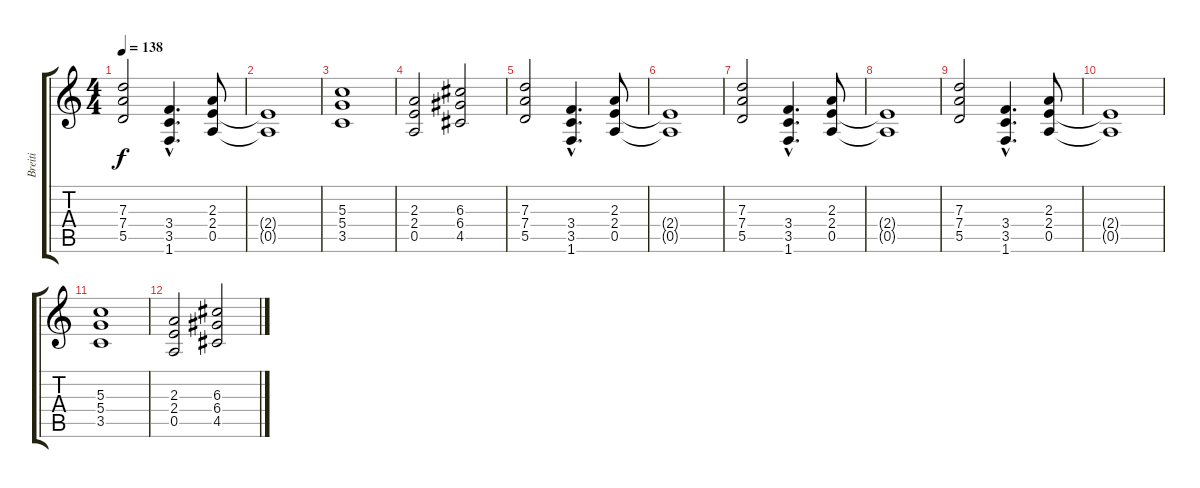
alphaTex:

\track ("Breiti" "Breiti") {instrument overdrivenguitar}
\staff {score tabs}
\tuning (E4 B3 G3 D3 A2 E2) {hide}
\ts (4 4)
\tempo 138
\clef g2
\ks c
(7.3 7.4 5.5).2{dy f} (3.4{hac} 3.5{hac} 1.6{hac}).4{d} (2.3 2.4 0.5).8 |
(2.4{t} 0.5{t}).1 |
(5.3 5.4 3.5).1 |
(2.3 2.4 0.5).2 (6.3 6.4 4.5).2 |
(7.3 7.4 5.5).2 (3.4{hac} 3.5{hac} 1.6{hac}).4{d} (2.3 2.4 0.5).8 |
(2.4{t} 0.5{t}).1 |
(7.3 7.4 5.5).2 (3.4{hac} 3.5{hac} 1.6{hac}).4{d} (2.3 2.4 0.5).8 |
(2.4{t} 0.5{t}).1 |
(7.3 7.4 5.5).2 (3.4{hac} 3.5{hac} 1.6{hac}).4{d} (2.3 2.4 0.5).8 |
(2.4{t} 0.5{t}).1 |
(5.3 5.4 3.5).1 |
(2.3 2.4 0.5).2 (6.3 6.4 4.5).2
